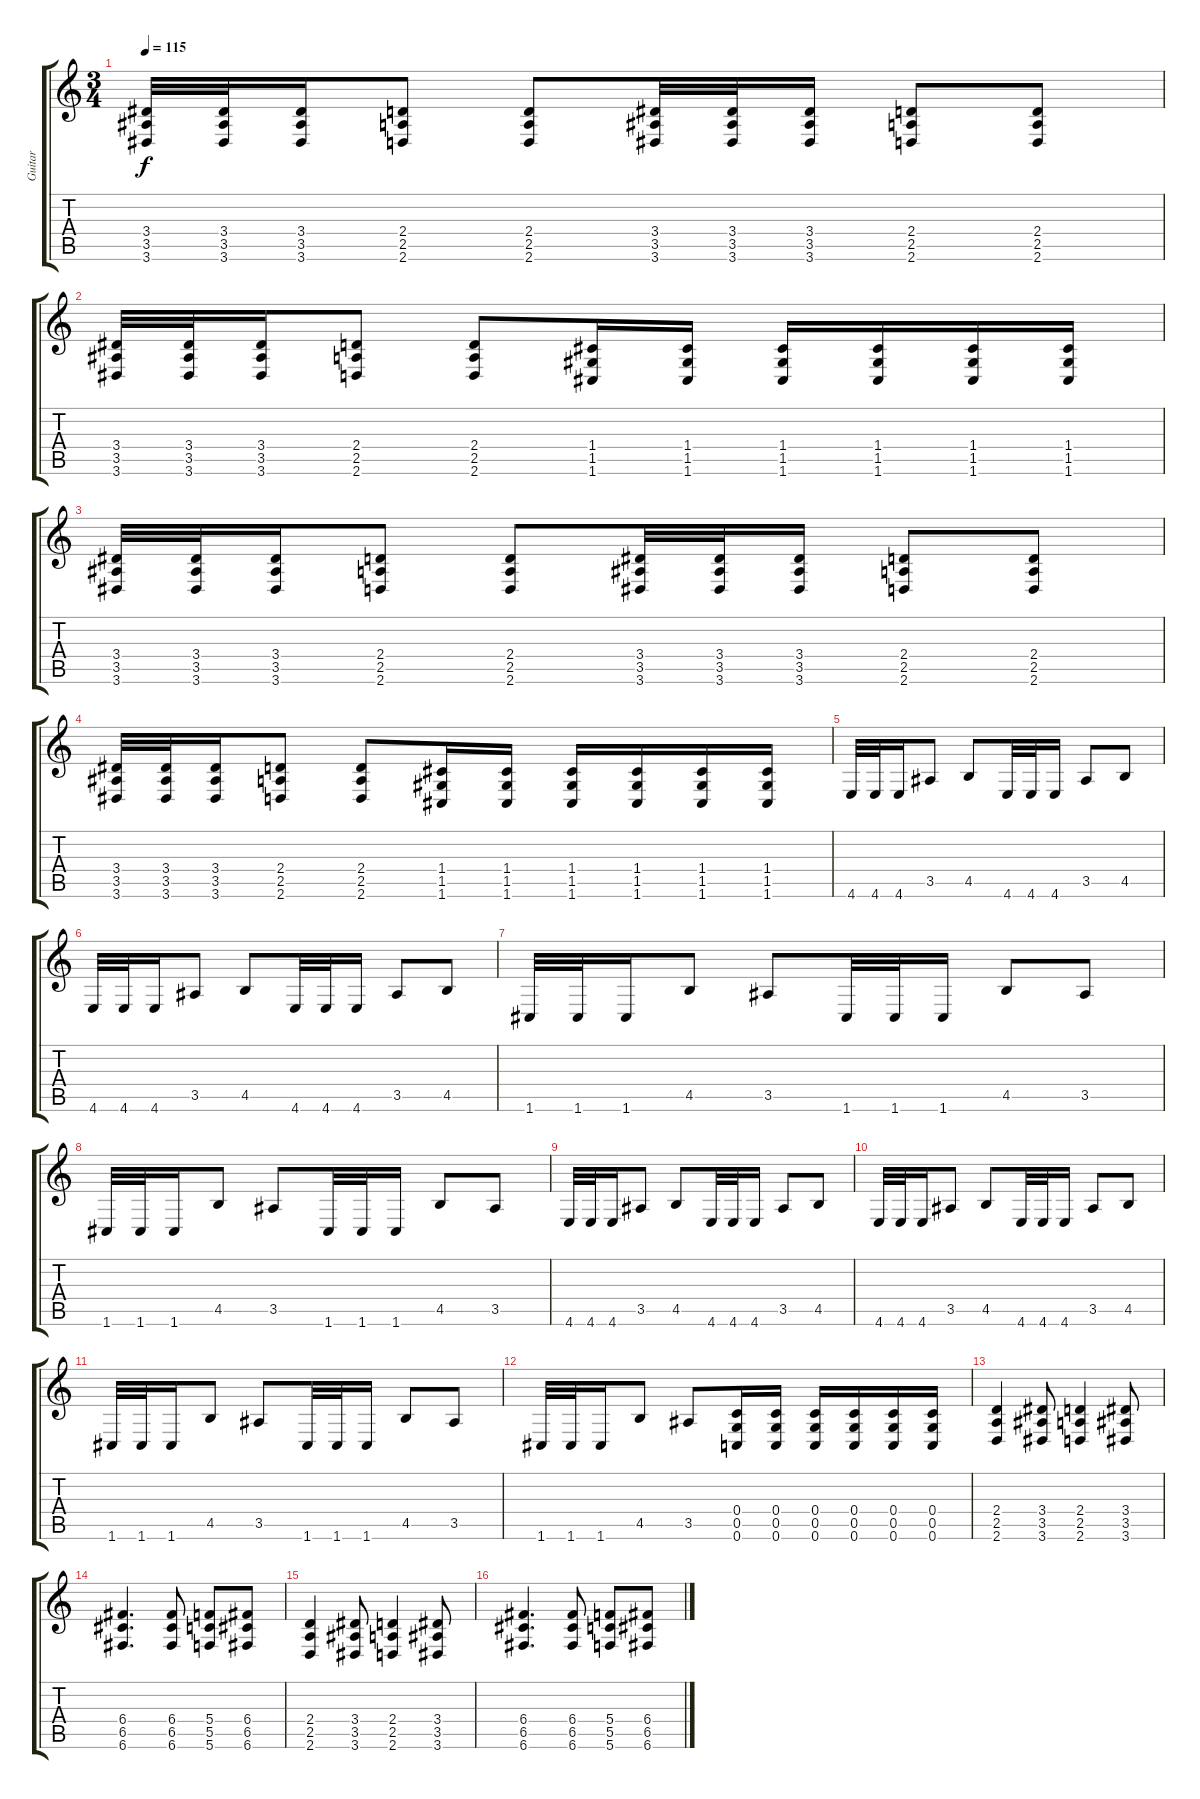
\track ("Guitar" "Guitar") {instrument overdrivenguitar}
\staff {score tabs}
\tuning (E4 C4 G3 C3 G2 C2) {hide}
\ts (3 4)
\tempo 115
\clef g2
\ks c
(3.4 3.5 3.6).32{dy f} (3.4 3.5 3.6).32 (3.4 3.5 3.6).16 (2.4 2.5 2.6).8 (2.4 2.5 2.6).8 (3.4 3.5 3.6).32 (3.4 3.5 3.6).32 (3.4 3.5 3.6).16 (2.4 2.5 2.6).8 (2.4 2.5 2.6).8 |
(3.4 3.5 3.6).32 (3.4 3.5 3.6).32 (3.4 3.5 3.6).16 (2.4 2.5 2.6).8 (2.4 2.5 2.6).8 (1.4 1.5 1.6).16 (1.4 1.5 1.6).16 (1.4 1.5 1.6).16 (1.4 1.5 1.6).16 (1.4 1.5 1.6).16 (1.4 1.5 1.6).16 |
(3.4 3.5 3.6).32 (3.4 3.5 3.6).32 (3.4 3.5 3.6).16 (2.4 2.5 2.6).8 (2.4 2.5 2.6).8 (3.4 3.5 3.6).32 (3.4 3.5 3.6).32 (3.4 3.5 3.6).16 (2.4 2.5 2.6).8 (2.4 2.5 2.6).8 |
(3.4 3.5 3.6).32 (3.4 3.5 3.6).32 (3.4 3.5 3.6).16 (2.4 2.5 2.6).8 (2.4 2.5 2.6).8 (1.4 1.5 1.6).16 (1.4 1.5 1.6).16 (1.4 1.5 1.6).16 (1.4 1.5 1.6).16 (1.4 1.5 1.6).16 (1.4 1.5 1.6).16 |
4.6.32 4.6.32 4.6.16 3.5.8 4.5.8 4.6.32 4.6.32 4.6.16 3.5.8 4.5.8 |
4.6.32 4.6.32 4.6.16 3.5.8 4.5.8 4.6.32 4.6.32 4.6.16 3.5.8 4.5.8 |
1.6.32 1.6.32 1.6.16 4.5.8 3.5.8 1.6.32 1.6.32 1.6.16 4.5.8 3.5.8 |
1.6.32 1.6.32 1.6.16 4.5.8 3.5.8 1.6.32 1.6.32 1.6.16 4.5.8 3.5.8 |
4.6.32 4.6.32 4.6.16 3.5.8 4.5.8 4.6.32 4.6.32 4.6.16 3.5.8 4.5.8 |
4.6.32 4.6.32 4.6.16 3.5.8 4.5.8 4.6.32 4.6.32 4.6.16 3.5.8 4.5.8 |
1.6.32 1.6.32 1.6.16 4.5.8 3.5.8 1.6.32 1.6.32 1.6.16 4.5.8 3.5.8 |
1.6.32 1.6.32 1.6.16 4.5.8 3.5.8 (0.4 0.5 0.6).16 (0.4 0.5 0.6).16 (0.4 0.5 0.6).16 (0.4 0.5 0.6).16 (0.4 0.5 0.6).16 (0.4 0.5 0.6).16 |
(2.4 2.5 2.6).4 (3.4 3.5 3.6).8 (2.4 2.5 2.6).4 (3.4 3.5 3.6).8 |
(6.4 6.5 6.6).4{d} (6.4 6.5 6.6).8 (5.4 5.5 5.6).8 (6.4 6.5 6.6).8 |
(2.4 2.5 2.6).4 (3.4 3.5 3.6).8 (2.4 2.5 2.6).4 (3.4 3.5 3.6).8 |
(6.4 6.5 6.6).4{d} (6.4 6.5 6.6).8 (5.4 5.5 5.6).8 (6.4 6.5 6.6).8
